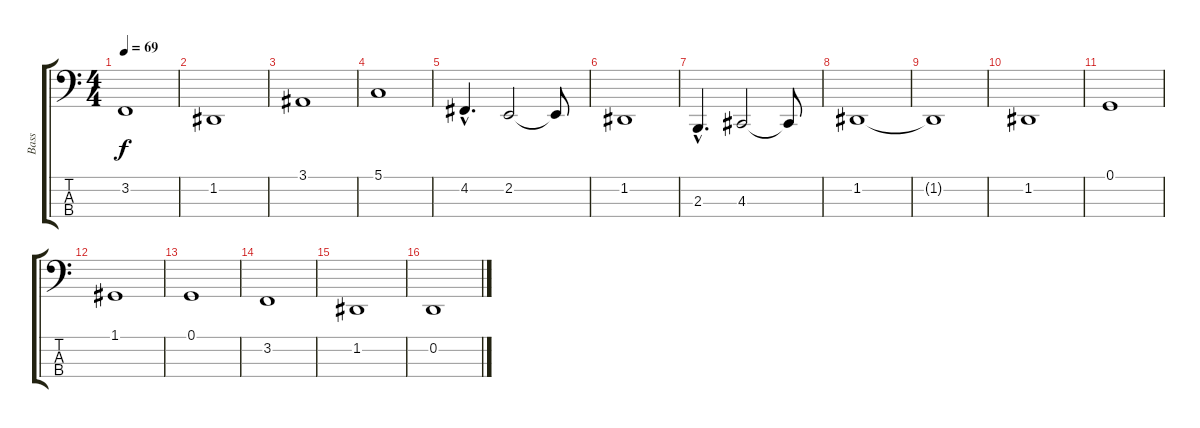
\track ("Bass" "Bass") {instrument stringensemble2}
\staff {score tabs}
\tuning (G2 D2 A1 E1) {hide}
\ts (4 4)
\tempo 69
\clef f4
\ks c
3.2.1{dy f} |
1.2.1 |
3.1.1 |
5.1.1 |
4.2{hac}.4{d} 2.2.2 2.2{t}.8 |
1.2.1 |
2.3{hac}.4{d} 4.3.2 4.3{t}.8 |
1.2.1 |
1.2{t}.1 |
1.2.1 |
0.1.1 |
1.1.1 |
0.1.1 |
3.2.1 |
1.2.1 |
0.2.1
